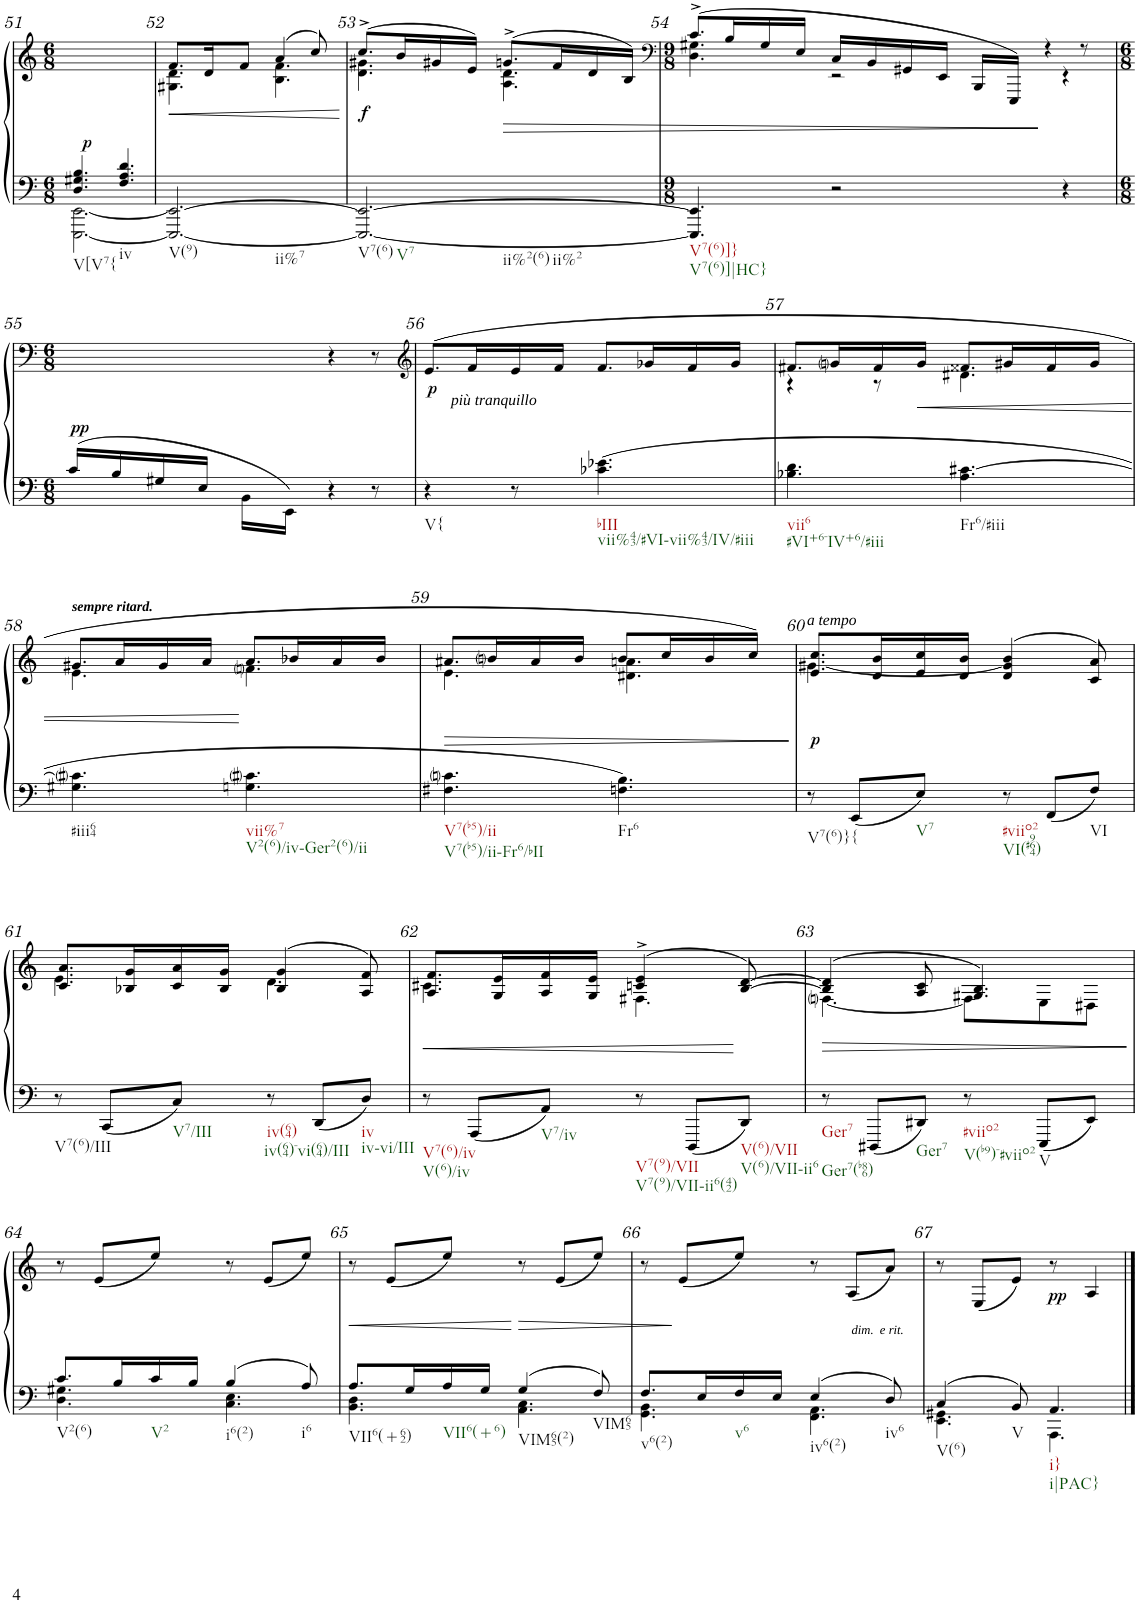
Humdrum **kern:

**kern	**kern	**dynam
*part1	*part1	*part1
*staff2	*staff1	*staff1/2
*I"Midi_1	*	*
!!LO:PB:g=z
*clefF4	*clefG2	*
*k[]	*k[]	*
*M6/8	*M6/8	*
=51	=51	=51
*^	*^	*
!LO:TX:b:t=V[V7{	!	!	!	!
!	!	!	!	!LO:DY:a=2
4.D/ 4.G#X/ 4.B/	[2.EEE\ [2.EE\	2ryy	2ryy	p
!LO:TX:b:t=iv	!	!	!	!
4.F/ 4.A/ 4.d/	.	.	.	.
.	.	4ryy	4ryy	.
=52	=52	=52	=52	=52
!LO:TX:b:t=V(9)	!	!	!	!
!LO:TX:b:t=ii%7	!	!	!	!
!	!	!	!	!LO:HP:b
2.EEE/_ 2.EE/_	2ryy	8.f/L	4.G#X\ 4.d\	<
.	.	16d/K	.	.
.	.	8f/J	.	.
.	.	(4a/	4.B\ 4.f\	.
.	4ryy	.	.	.
.	.	8cc/)	.	.
*v	*v	*	*	*
*	*v	*v	*
.	.	[
=53	=53	=53
*^	*^	*
!LO:TX:b:t=V7(6)	!	!	!	!
!LO:TX:b:t=V7	!	!	!	!
!LO:TX:b:t=ii%2(6)	!	!	!	!
!LO:TX:b:t=ii%2	!	!	!	!
!	!	!	!	!LO:DY:b
2.EEE/_ 2.EE/_	2ryy	(>8.cc^/L	4.d\ 4.g#X\	f
.	.	16b/L	.	.
.	.	16g#X/	.	.
.	.	16e/JJ)	.	.
!	!	!	!	!LO:HP:b
.	.	(>8.gn^/L	4.A\ 4.d\	>
.	4ryy	.	.	.
.	.	16f/L	.	.
.	.	16d/	.	.
.	.	16B/JJ)	.	.
*v	*v	*	*	*
=54	=54	=54	=54
*	*clefF4	*	*
*M9/8	*M9/8	*	*
!LO:TX:b:t=V7(6)]}	!	!	!
!LO:TX:b:t=V7(6)]|HC}	!	!	!
4.EEE/] 4.EE/]	(8.c^/L	4.D\ 4.G#X\	.
.	16B/L	.	.
.	16G#/	.	.
.	16E/JJ	.	.
2r	16C/LL	2r	.
.	16BB/	.	.
.	16GG#X/	.	.
.	16EE/JJ	.	.
.	16BBB/LL	.	.
.	16EEE/JJ)	.	.
.	4r	.	]
4r	.	4r	.
.	8r	.	.
!!LO:LB:g=z	!!
=55	=55	=55	=55
*M6/8	*M6/8	*	*
!	!	!	!LO:DY:a=2
16c/LL	4ryy	2ryy	pp
16B/	.	.	.
16G#X/	.	.	.
16E/JJ	.	.	.
16BB\LL	8ryy	.	.
16EE\JJ	.	.	.
4r	4r	.	.
.	.	4ryy	.
8r	8r	.	.
=56	=56	=56	=56
*	*clefG2	*	*
!	!LO:TX:b:i:t=più tranquillo	!	!
!LO:TX:b:t=V{	!	!	!
!	!	!	!LO:DY:b
4r	(8.e/L	2ryy	p
.	16f/L	.	.
8r	16e/	.	.
.	16f/JJ	.	.
!LO:TX:b:t=bIII	!	!	!
!LO:TX:b:t=vii%43/#VI-vii%43/IV/#iii	!	!	!
4.c-X\ 4.e-X\	8.f/L	.	.
.	.	4ryy	.
.	16g-X/L	.	.
.	16f/	.	.
.	16g-/JJ	.	.
=57	=57	=57	=57
!LO:TX:b:t=vii6	!	!	!
!LO:TX:b:t=#VI+6-IV+6/#iii	!	!	!
4.B-X\ 4.d\	8.f#X/L	4r	.
.	16gni/L	.	.
.	16f#/	8r	.
!	!	!	!LO:HP:b
.	16g/JJ	.	<
!LO:TX:b:t=Fr6/#iii	!	!	!
4.A\ [4.c#X\	8.f##X/L	4.d#X\	.
.	16g#X/L	.	.
.	16f##/	.	.
.	16g#/JJ	.	.
!!LO:LB:g=z	!!
=58	=58	=58	=58
!	!LO:TX:a:Bi:t=sempre ritard.	!	!
!LO:TX:b:t=#iii64	!	!	!
4.G#X\ 4.c#i\]	8.g#X/L	4.e\	.
.	16a/L	.	.
.	16g#/	.	.
.	16a/JJ	.	.
!LO:TX:b:t=vii%7	!	!	!
!LO:TX:b:t=V2(6)/iv-Ger2(6)/ii	!	!	!
4.Gn\ 4.c#i\	8.a/L	4.fni\	[
.	16b-X/L	.	.
.	16a/	.	.
.	16b-/JJ	.	.
=59	=59	=59	=59
!LO:TX:b:t=V7(b5)/ii	!	!	!
!LO:TX:b:t=V7(b5)/ii-Fr6/bII	!	!	!
!	!	!	!LO:HP:b
4.F#X\ 4.cni\	8.a#X/L	4.e\	>
.	16bni/L	.	.
.	16a#/	.	.
.	16b/JJ	.	.
!LO:TX:b:t=Fr6	!	!	!
4.Fn\ 4.B\	8b/L	4.d#X\ 4.an\	.
.	16cc/L	.	.
.	16b/	.	.
.	16cc/JJ)	.	.
.	16ryy	.	.
*	*v	*v	*
.	.	]
=60	=60	=60
*	*^	*
!	!LO:TX:a:i:t=a tempo	!	!
!LO:TX:b:t=V7(6)}{	!	!	!
!	!	!	!LO:DY:b
8r	8.e/ 8.cc/L	[4.g#X\	p
8EE/L	.	.	.
.	16d/ 16b/L	.	.
!LO:TX:b:t=V7	!	!	!
8E/J	16e/ 16cc/	.	.
.	16d/ 16b/JJ	.	.
!LO:TX:b:t=#viio2	!	!	!
!LO:TX:b:t=VI(#964)	!	!	!
8r	(>4d/ 4g#/] 4b/	8ryy	.
8FF/L	.	4ryy	.
!LO:TX:b:t=VI	!	!	!
8F/J	8c/ 8a/)	.	.
!!LO:LB:g=z	!!
=61	=61	=61	=61
!LO:TX:b:t=V7(6)/III	!	!	!
8r	8.c/ 8.a/L	4.e\	.
8CC/L	.	.	.
.	16B-X/ 16g/L	.	.
!LO:TX:b:t=V7/III	!	!	!
8C/J	16c/ 16a/	.	.
.	16B-/ 16g/JJ	.	.
!LO:TX:b:t=iv(64)	!	!	!
!LO:TX:b:t=iv(64)-vi(64)/III	!	!	!
8r	(>4B-/ 4g/	4.d\	.
8DD/L	.	.	.
!LO:TX:b:t=iv	!	!	!
!LO:TX:b:t=iv-vi/III	!	!	!
8D/J	8A/ 8f/)	.	.
=62	=62	=62	=62
!LO:TX:b:t=V7(6)/iv	!	!	!
!LO:TX:b:t=V(6)/iv	!	!	!
!	!	!	!LO:HP:b
8r	8.A/ 8.f/L	4.c#X\	<
8AAA/L	.	.	.
.	16G/ 16e/L	.	.
!LO:TX:b:t=V7/iv	!	!	!
8AA/J	16A/ 16f/	.	.
.	16G/ 16e/JJ	.	.
!LO:TX:b:t=V7(9)/VII	!	!	!
!LO:TX:b:t=V7(9)/VII-ii6(42)	!	!	!
8r	(>4cn/^ 4e/^	4.F#X\	.
8DDD/L	.	.	.
!LO:TX:b:t=V(6)/VII	!	!	!
!LO:TX:b:t=V(6)/VII-ii6	!	!	!
8DD/J	[8B/ [8d/)	.	[
=63	=63	=63	=63
!LO:TX:b:t=Ger7	!	!	!
!LO:TX:b:t=Ger7(b86)	!	!	!
!	!	!	!LO:HP:b
8r	(>4B/] 4d/]	[4.Fni\	>
8DDD#X/L	.	.	.
!LO:TX:b:t=Ger7	!	!	!
8DD#X/J	8A/ 8c/	.	.
!LO:TX:b:t=#viio2	!	!	!
!LO:TX:b:t=V(b9)-#viio2	!	!	!
8r	4.G#X/ 4.B/)	8F\L]	.
!LO:TX:b:t=V	!	!	!
8EEE/L	.	8E\	.
8EE/J	.	8D#X\J	.
*	*v	*v	*
.	.	]
!!LO:LB:g=z
=64	=64	=64
*^	*	*
!LO:TX:b:t=V2(6)	!	!	!
8.c/L	4.D\ 4.G#X\	8r	.
.	.	(<8e/L	.
16B/L	.	.	.
!LO:TX:b:t=V2	!	!	!
16c/	.	8ee/J)	.
16B/JJ	.	.	.
!LO:TX:b:t=i6(2)	!	!	!
4B/	4.C\ 4.E\	8r	.
.	.	(8e/L	.
!LO:TX:b:t=i6	!	!	!
8A/	.	8ee/J)	.
=65	=65	=65	=65
!LO:TX:b:t=VII6(+62)	!	!	!
!	!	!	!LO:HP:b
8.A/L	4.BB\ 4.D\	8r	<
.	.	(<8e/L	.
16G/L	.	.	.
!LO:TX:b:t=VII6(+6)	!	!	!
16A/	.	8ee/J)	.
16G/JJ	.	.	.
!LO:TX:b:t=VIM65(2)	!	!	!
!	!	!	!LO:HP:n=1:b
4G/	4.AA\ 4.C\	8r	[ >
.	.	(8e/L	.
!LO:TX:b:t=VIM65	!	!	!
8F/	.	8ee/J)	.
=66	=66	=66	=66
!LO:TX:b:t=v6(2)	!	!	!
8.F/L	4.GG\ 4.BB\	8r	.
.	.	(<8e/L	]
16E/L	.	.	.
!LO:TX:b:t=v6	!	!	!
16F/	.	8ee/J)	.
16E/JJ	.	.	.
!LO:TX:b:t=iv6(2)	!	!	!
4E/	4.FF\ 4.AA\	8r	.
!	!	!LO:TX:b:i:t=dim.  e rit.	!
.	.	(8A/L	.
!LO:TX:b:t=iv6	!	!	!
8D/	.	8a/J)	.
=67	=67	=67	=67
!LO:TX:b:t=V(6)	!	!	!
4C/	4.EE\ 4.GG#X\	8r	.
.	.	(8E/L	.
!LO:TX:b:t=V	!	!	!
8BB/	.	8e/J)	.
!LO:TX:b:t=i}	!	!	!
!LO:TX:b:t=i|PAC}	!	!	!
!	!	!	!LO:DY:a=2
4.AA/	4.AAA\	8r	pp
.	.	4A/	.
*v	*v	*	*
==	==	==
*-	*-	*-
